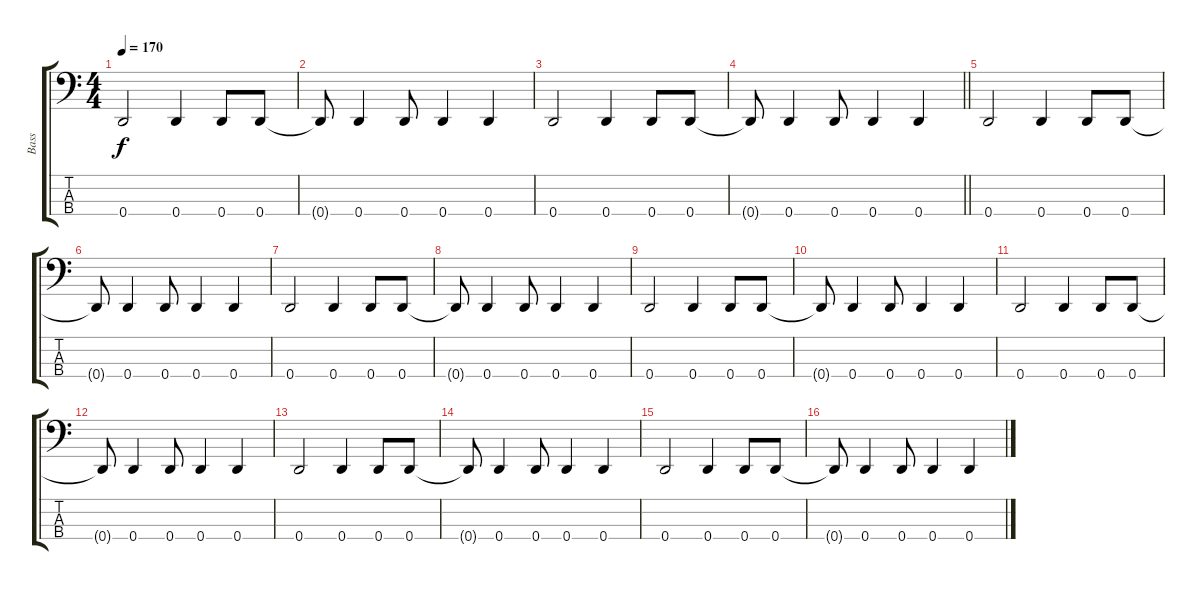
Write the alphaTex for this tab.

\track ("Bass" "Bass") {instrument electricbassfinger}
\staff {score tabs}
\tuning (F2 C2 G1 D1) {hide}
\ts (4 4)
\tempo 170
\clef f4
\ks c
0.4.2{dy f} 0.4.4 0.4.8 0.4.8 |
0.4{t}.8 0.4.4 0.4.8 0.4.4 0.4.4 |
0.4.2 0.4.4 0.4.8 0.4.8 |
\barLineRight lightlight
0.4{t}.8 0.4.4 0.4.8 0.4.4 0.4.4 |
\section ("" "")
0.4.2 0.4.4 0.4.8 0.4.8 |
0.4{t}.8 0.4.4 0.4.8 0.4.4 0.4.4 |
0.4.2 0.4.4 0.4.8 0.4.8 |
0.4{t}.8 0.4.4 0.4.8 0.4.4 0.4.4 |
0.4.2 0.4.4 0.4.8 0.4.8 |
0.4{t}.8 0.4.4 0.4.8 0.4.4 0.4.4 |
0.4.2 0.4.4 0.4.8 0.4.8 |
0.4{t}.8 0.4.4 0.4.8 0.4.4 0.4.4 |
0.4.2 0.4.4 0.4.8 0.4.8 |
0.4{t}.8 0.4.4 0.4.8 0.4.4 0.4.4 |
0.4.2 0.4.4 0.4.8 0.4.8 |
0.4{t}.8 0.4.4 0.4.8 0.4.4 0.4.4
